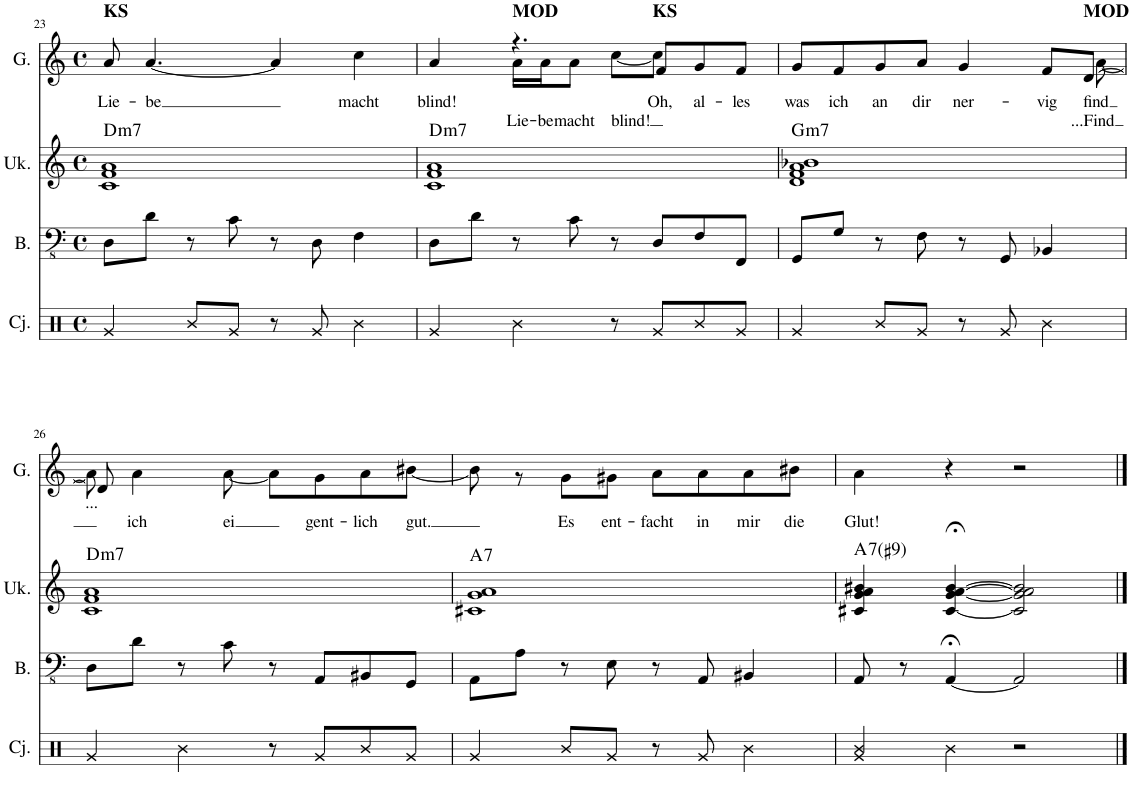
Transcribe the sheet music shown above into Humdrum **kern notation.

**kern	**kern	**harte	**kern	**text	**text
*part3	*part2	*part2	*part1	*part1	*part1
*staff3	*staff2	*	*staff1	*staff1	*staff1
*I"(Kontra-)Bass (Klavier, links)	*I"Ukulele (Klavier, rechts)	*	*I"Gesang	*	*
*I'B.	*I'Uk.	*	*I'G.	*	*
!!LO:PB:g=z
*clefFv4	*clefG2	*	*clefG2	*	*
*k[]	*k[]	*	*k[]	*	*
*M4/4	*M4/4	*	*M4/4	*	*
*met(c)	*met(c)	*	*met(c)	*	*
=23	=23	=23	=23	=23	=23
!	!	!	!LO:TX:a:B:t=KS	!	!
!	!	!LO:H:kt=m7	!	!LO:LY:b	!
8DD\L	1c 1f 1a	D:min7	8a/	Lie-	.
!	!	!	!	!LO:LY:b	!
8D\J	.	.	[4.a/	-be	.
8r	.	.	.	.	.
8C\	.	.	.	.	.
8r	.	.	4a/]	.	.
8DD\	.	.	.	.	.
!	!	!	!	!LO:LY:b	!
4FF\	.	.	4cc\	macht	.
=24	=24	=24	=24	=24	=24
!	!	!LO:H:kt=m7	!	!LO:LY:b	!
*	*	*	*^	*	*
8DD\L	1c 1f 1a	D:min7	4a/	4ryy	blind!	.
8D\J	.	.	.	.	.	.
!	!	!	!LO:TX:a:B:t=MOD	!	!	!
!	!	!	!	!	!	!LO:LY:b
8r	.	.	4.r	16a\LL	.	Lie-
!	!	!	!	!	!	!LO:LY:b
.	.	.	.	16a\J	.	-be
!	!	!	!	!	!	!LO:LY:b
8C\	.	.	.	8a\J	.	macht
!	!	!	!	!	!	!LO:LY:b
8r	.	.	.	[8cc\L	.	blind!
!	!	!	!LO:TX:a:B:t=KS	!	!	!
!	!	!	!	!	!LO:LY:b	!
8DD/L	.	.	8f/L	8cc\J]	Oh,	.
!	!	!	!	!	!LO:LY:b	!
8FF/	.	.	8g/	4ryy	al-	.
!	!	!	!	!	!LO:LY:b	!
8FFF/J	.	.	8f/J	.	-les	.
=25	=25	=25	=25	=25	=25	=25
!	!	!LO:H:kt=m7	!	!	!LO:LY:b	!
8GGG/L	1d 1f 1a 1b-X	G:min7	8g/L	2ryy	was	.
!	!	!	!	!	!LO:LY:b	!
8GG/J	.	.	8f/	.	ich	.
!	!	!	!	!	!LO:LY:b	!
8r	.	.	8g/	.	an	.
!	!	!	!	!	!LO:LY:b	!
8FF\	.	.	8a/J	.	dir	.
!	!	!	!	!	!LO:LY:b	!
8r	.	.	4g/	4ryy	ner-	.
8GGG/	.	.	.	.	.	.
!	!	!	!	!	!LO:LY:b	!
4BBB-X/	.	.	8f/L	8ryy	-vig	.
!	!	!	!LO:TX:a:B:t=MOD	!	!	!
!	!	!	!	!	!LO:LY:b	!
!	!	!	!	!	!	!LO:LY:b
.	.	.	[8d/J	[8a\	.	...Find
!!LO:LB:g=z	!!
=26	=26	=26	=26	=26	=26	=26
!	!	!LO:H:kt=m7	!	!	!LO:LY:b	!
8DD\L	1c 1f 1a	D:min7	8d/]	8a\]	...	.
!	!	!	!	!	!	!LO:LY:b
8D\J	.	.	4.ryy	4a\	.	ich
8r	.	.	.	.	.	.
!	!	!	!	!	!	!LO:LY:b
8C\	.	.	.	[8a\	.	-ei
8r	.	.	2ryy	8a\L]	.	.
!	!	!	!	!	!	!LO:LY:b
8AAA/L	.	.	.	8g\	.	gent-
!	!	!	!	!	!	!LO:LY:b
8BBB#X/	.	.	.	8a\	.	-lich
!	!	!	!	!	!	!LO:LY:b
8GGG/J	.	.	.	[8b#X\J	.	gut.
=27	=27	=27	=27	=27	=27	=27
!	!	!LO:H:kt=7	!	!	!	!
8AAA\L	1c#X 1g 1a	A:7	1ryy	8b#\]	.	.
8AA\J	.	.	.	8r	.	.
!	!	!	!	!	!	!LO:LY:b
8r	.	.	.	8g\L	.	Es
!	!	!	!	!	!	!LO:LY:b
8EE\	.	.	.	8g#X\J	.	ent-
!	!	!	!	!	!	!LO:LY:b
8r	.	.	.	8a\L	.	-facht
!	!	!	!	!	!	!LO:LY:b
8AAA/	.	.	.	8a\	.	in
!	!	!	!	!	!	!LO:LY:b
4BBB#X/	.	.	.	8a\	.	mir
!	!	!	!	!	!	!LO:LY:b
.	.	.	.	8b#X\J	.	die
=28	=28	=28	=28	=28	=28	=28
!	!	!LO:H:kt=7	!	!	!	!LO:LY:b
8AAA/	4c#X/ 4g/ 4a/ 4b#X/	A:7(#9)	4ryy	4a\	.	Glut!
8r	.	.	.	.	.	.
[4AAA;</	[4c#/;< [4g/;< [4a/;< [4b#/;<	.	4r	2.ryy	.	.
2AAA/]	2c#/] 2g/] 2a/] 2b#/]	.	2r	.	.	.
*	*	*	*v	*v	*	*
==	==	==	==	==	==
*-	*-	*-	*-	*-	*-
